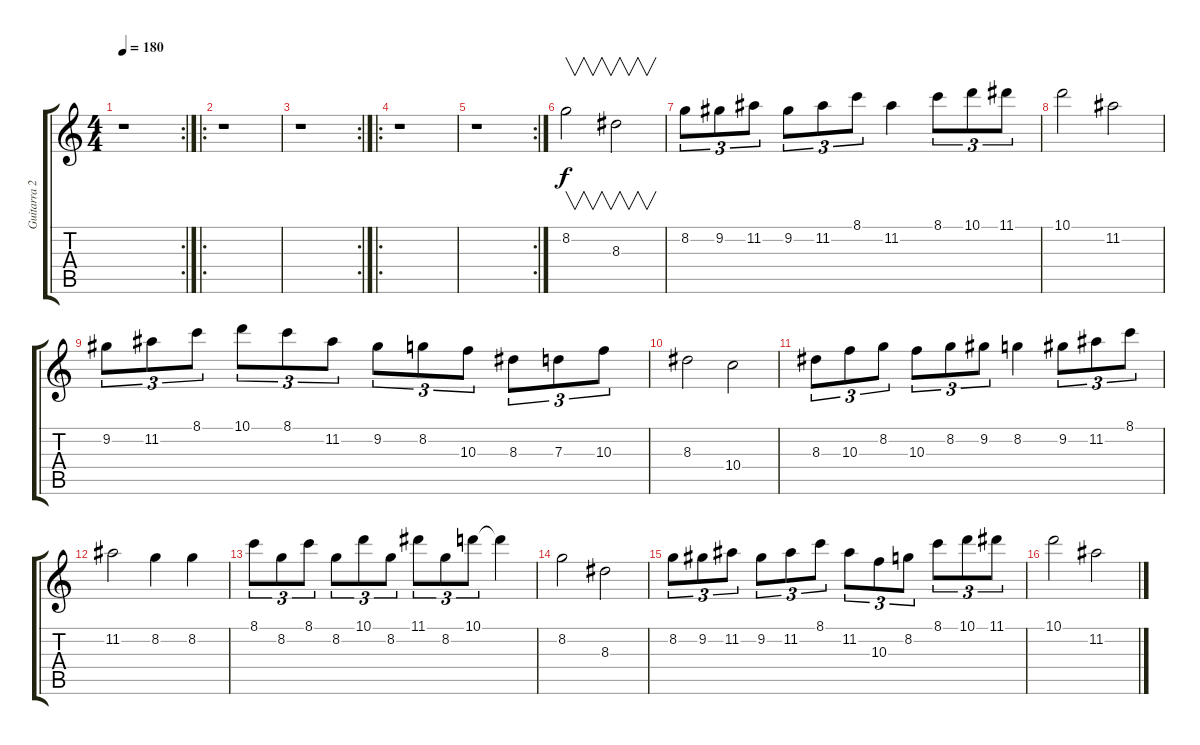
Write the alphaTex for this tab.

\track ("Guitarra 2 (Lider 2)" "Guitarra 2") {instrument overdrivenguitar}
\staff {score tabs}
\tuning (E4 B3 G3 D3 A2 E2) {hide}
\rc 2
\ts (4 4)
\tempo 180
\clef g2
\ks c
r.1{dy f} |
\ro
r.1 |
\rc 2
r.1 |
\ro
r.1 |
\rc 2
r.1 |
8.2.2{v} 8.3.2{v} |
8.2.8{tu (3 2)} 9.2.8{tu (3 2)} 11.2.8{tu (3 2)} 9.2.8{tu (3 2)} 11.2.8{tu (3 2)} 8.1.8{tu (3 2)} 11.2.4 8.1.8{tu (3 2)} 10.1.8{tu (3 2)} 11.1.8{tu (3 2)} |
10.1.2 11.2.2 |
9.2.8{tu (3 2)} 11.2.8{tu (3 2)} 8.1.8{tu (3 2)} 10.1.8{tu (3 2)} 8.1.8{tu (3 2)} 11.2.8{tu (3 2)} 9.2.8{tu (3 2)} 8.2.8{tu (3 2)} 10.3.8{tu (3 2)} 8.3.8{tu (3 2)} 7.3.8{tu (3 2)} 10.3.8{tu (3 2)} |
8.3.2 10.4.2 |
8.3.8{tu (3 2)} 10.3.8{tu (3 2)} 8.2.8{tu (3 2)} 10.3.8{tu (3 2)} 8.2.8{tu (3 2)} 9.2.8{tu (3 2)} 8.2.4 9.2.8{tu (3 2)} 11.2.8{tu (3 2)} 8.1.8{tu (3 2)} |
11.2.2 8.2.4 8.2.4 |
8.1.8{tu (3 2)} 8.2.8{tu (3 2)} 8.1.8{tu (3 2)} 8.2.8{tu (3 2)} 10.1.8{tu (3 2)} 8.2.8{tu (3 2)} 11.1.8{tu (3 2)} 8.2.8{tu (3 2)} 10.1.8{tu (3 2)} 10.1{t}.4 |
8.2.2 8.3.2 |
8.2.8{tu (3 2)} 9.2.8{tu (3 2)} 11.2.8{tu (3 2)} 9.2.8{tu (3 2)} 11.2.8{tu (3 2)} 8.1.8{tu (3 2)} 11.2.8{tu (3 2)} 10.3.8{tu (3 2)} 8.2.8{tu (3 2)} 8.1.8{tu (3 2)} 10.1.8{tu (3 2)} 11.1.8{tu (3 2)} |
10.1.2 11.2.2
